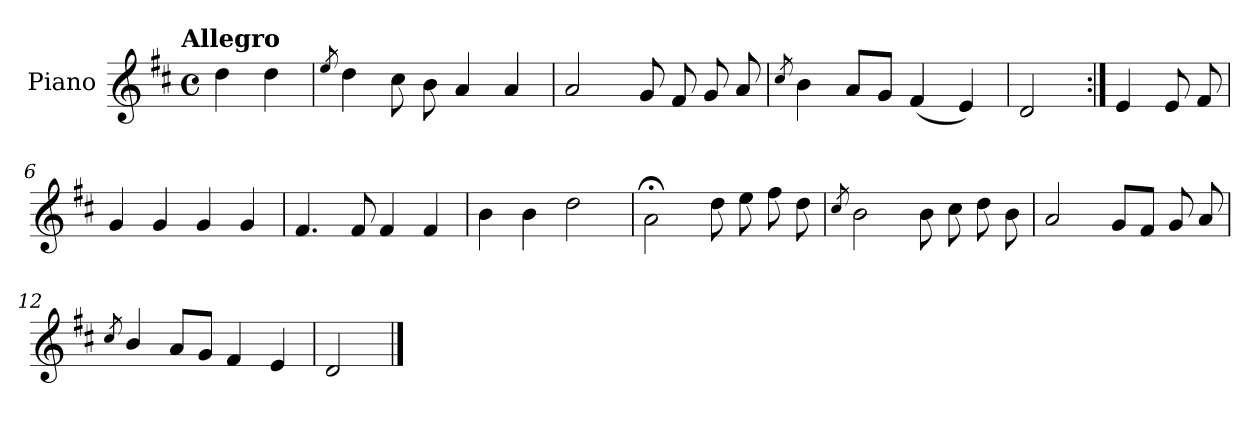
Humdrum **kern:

**kern
*part1
*staff1
*I"Piano
*I'Pno.
*clefG2
*k[f#c#]
!!LO:TX:omd:t=Allegro
*M4/4
*met(c)
*MM144
=
4dd\
4dd\
=1
8qee/
4dd\
8cc#\
8b\
4a/
4a/
=2
2a/
8g/
8f#/
8g/
8a/
=3
8qcc#/
4b\
8a/L
8g/J
(<4f#/
4e/)
!!LO:LB:g=z
=4
2d/
=5:|!
4e/
8e/
8f#/
=6
4g/
4g/
4g/
4g/
=7
4.f#/
8f#/
4f#/
4f#/
=8
4b\
4b\
2dd\
=9
2a;<\
8dd\
8ee\
8ff#\
8dd\
!!LO:LB:g=z
=10
8qcc#/
2b\
8b\
8cc#\
8dd\
8b\
=11
2a/
8g/L
8f#/J
8g/
8a/
=12
8qcc#/
4b/
8a/L
8g/J
4f#/
4e/
=13
2d/
==
*-
